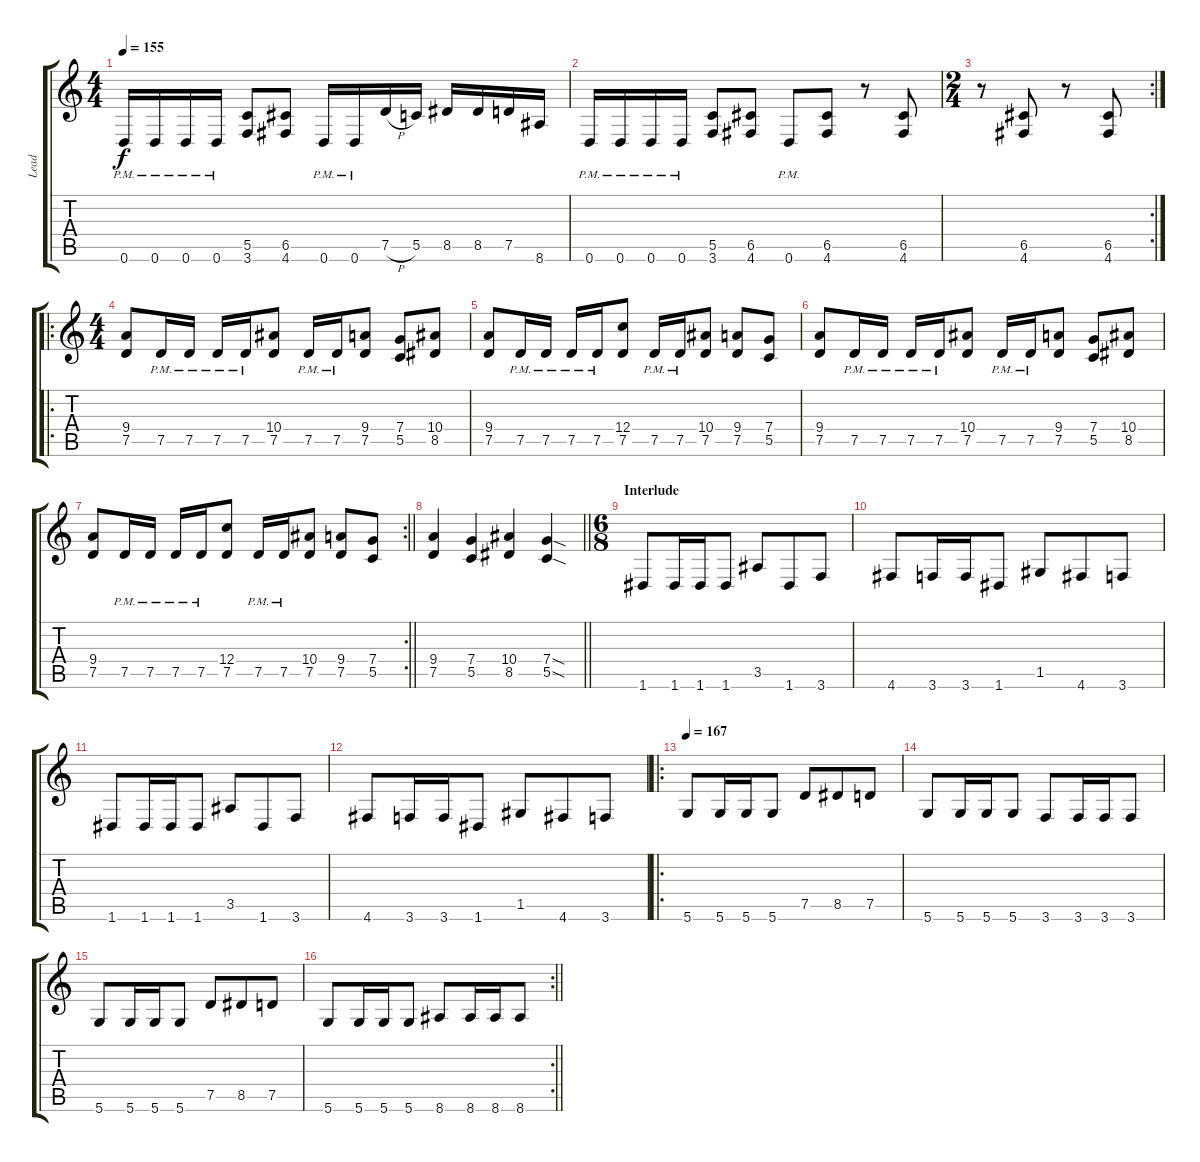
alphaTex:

\track ("Lead" "Lead") {instrument distortionguitar}
\staff {score tabs}
\tuning (D4 A3 F3 C3 G2 D2) {hide}
\ts (4 4)
\tempo 155
\clef g2
\ks c
0.6{pm}.16{dy f} 0.6{pm}.16 0.6{pm}.16 0.6{pm}.16 (5.5 3.6).8 (6.5 4.6).8 0.6{pm}.16 0.6{pm}.16 7.5{h}.16 5.5.16 8.5.16 8.5.16 7.5.16 8.6.16 |
0.6{pm}.16 0.6{pm}.16 0.6{pm}.16 0.6{pm}.16 (5.5 3.6).8 (6.5 4.6).8 0.6{pm}.8 (6.5 4.6).8 r.8 (6.5 4.6).8 |
\rc 2
\ts (2 4)
r.8 (6.5 4.6).8 r.8 (6.5 4.6).8 |
\ro
\ts (4 4)
(9.4 7.5).8 7.5{pm}.16 7.5{pm}.16 7.5{pm}.16 7.5{pm}.16 (10.4 7.5).8 7.5{pm}.16 7.5{pm}.16 (9.4 7.5).8 (7.4 5.5).8 (10.4 8.5).8 |
(9.4 7.5).8 7.5{pm}.16 7.5{pm}.16 7.5{pm}.16 7.5{pm}.16 (12.4 7.5).8 7.5{pm}.16 7.5{pm}.16 (10.4 7.5).8 (9.4 7.5).8 (7.4 5.5).8 |
(9.4 7.5).8 7.5{pm}.16 7.5{pm}.16 7.5{pm}.16 7.5{pm}.16 (10.4 7.5).8 7.5{pm}.16 7.5{pm}.16 (9.4 7.5).8 (7.4 5.5).8 (10.4 8.5).8 |
\rc 2
\barLineRight lightlight
(9.4 7.5).8 7.5{pm}.16 7.5{pm}.16 7.5{pm}.16 7.5{pm}.16 (12.4 7.5).8 7.5{pm}.16 7.5{pm}.16 (10.4 7.5).8 (9.4 7.5).8 (7.4 5.5).8 |
\barLineRight lightlight
(9.4 7.5).4 (7.4 5.5).4 (10.4 8.5).4 (7.4{sod} 5.5{sod}).4 |
\ts (6 8)
\section ("" "Interlude")
1.6.8 1.6.16 1.6.16 1.6.8 3.5.8 1.6.8 3.6.8 |
4.6.8 3.6.16 3.6.16 1.6.8 1.5.8 4.6.8 3.6.8 |
1.6.8 1.6.16 1.6.16 1.6.8 3.5.8 1.6.8 3.6.8 |
4.6.8 3.6.16 3.6.16 1.6.8 1.5.8 4.6.8 3.6.8 |
\ro
\tempo 167
5.6.8 5.6.16 5.6.16 5.6.8 7.5.8 8.5.8 7.5.8 |
5.6.8 5.6.16 5.6.16 5.6.8 3.6.8 3.6.16 3.6.16 3.6.8 |
5.6.8 5.6.16 5.6.16 5.6.8 7.5.8 8.5.8 7.5.8 |
\rc 2
\barLineRight lightlight
5.6.8 5.6.16 5.6.16 5.6.8 8.6.8 8.6.16 8.6.16 8.6.8
